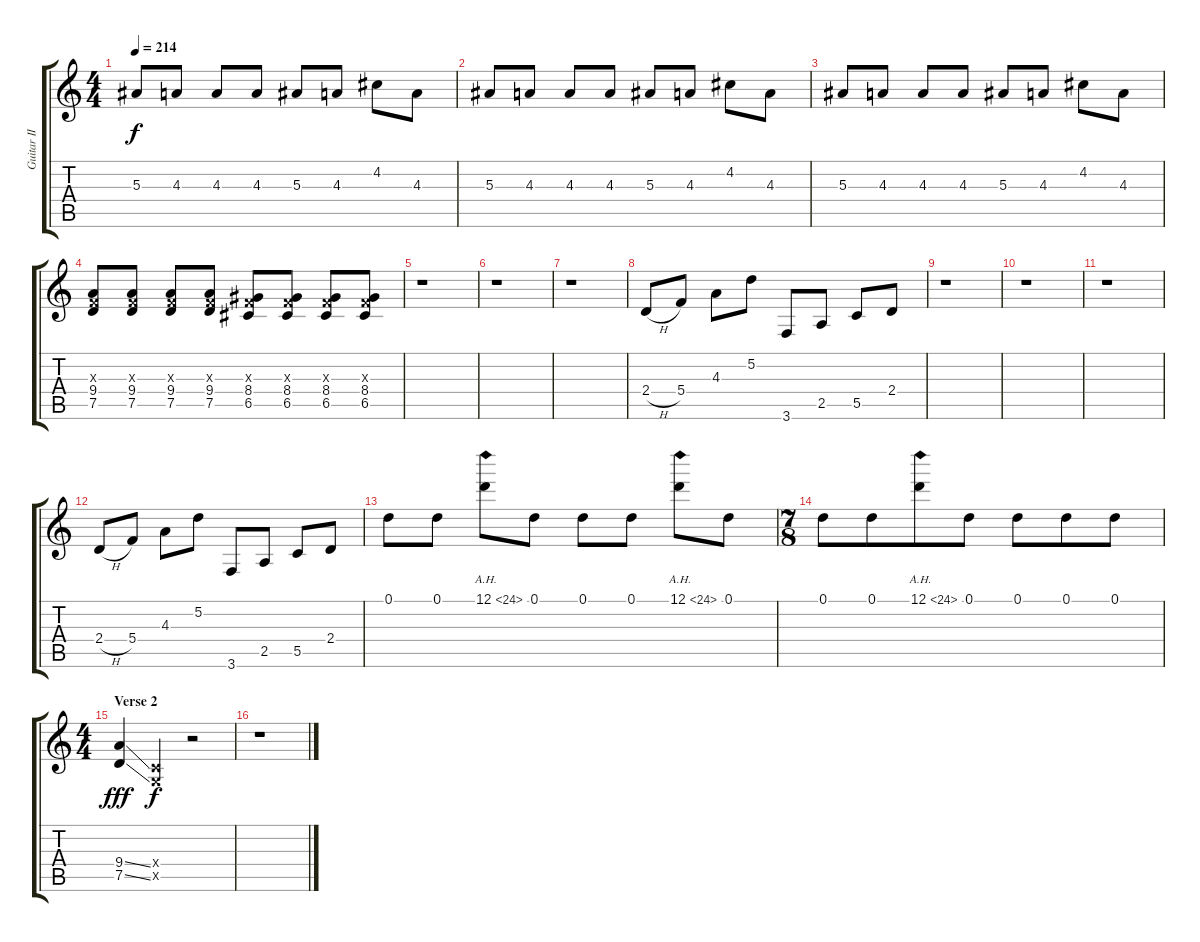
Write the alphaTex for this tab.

\track ("Guitar II" "Guitar II") {instrument overdrivenguitar}
\staff {score tabs}
\tuning (D4 A3 F3 C3 G2 D2) {hide}
\ts (4 4)
\tempo 214
\clef g2
\ks c
5.3.8{dy f} 4.3.8 4.3.8 4.3.8 5.3.8 4.3.8 4.2.8 4.3.8 |
5.3.8 4.3.8 4.3.8 4.3.8 5.3.8 4.3.8 4.2.8 4.3.8 |
5.3.8 4.3.8 4.3.8 4.3.8 5.3.8 4.3.8 4.2.8 4.3.8 |
(0.3{x} 9.4 7.5).8 (0.3{x} 9.4 7.5).8 (0.3{x} 9.4 7.5).8 (0.3{x} 9.4 7.5).8 (0.3{x} 8.4 6.5).8 (0.3{x} 8.4 6.5).8 (0.3{x} 8.4 6.5).8 (0.3{x} 8.4 6.5).8 |
r.1 |
r.1 |
r.1 |
2.4{h}.8 5.4.8 4.3.8 5.2.8 3.6.8 2.5.8 5.5.8 2.4.8 |
r.1 |
r.1 |
r.1 |
2.4{h}.8 5.4.8 4.3.8 5.2.8 3.6.8 2.5.8 5.5.8 2.4.8 |
0.1.8 0.1.8 12.1{ah 12}.8 0.1.8 0.1.8 0.1.8 12.1{ah 12}.8 0.1.8 |
\ts (7 8)
0.1.8 0.1.8 12.1{ah 12}.8 0.1.8 0.1.8 0.1.8 0.1.8 |
\ts (4 4)
\section ("" "Verse 2")
(9.4{ss} 7.5{ss}).4{dy fff} (0.4{x} 0.5{x}).4{dy f} r.2 |
r.1
